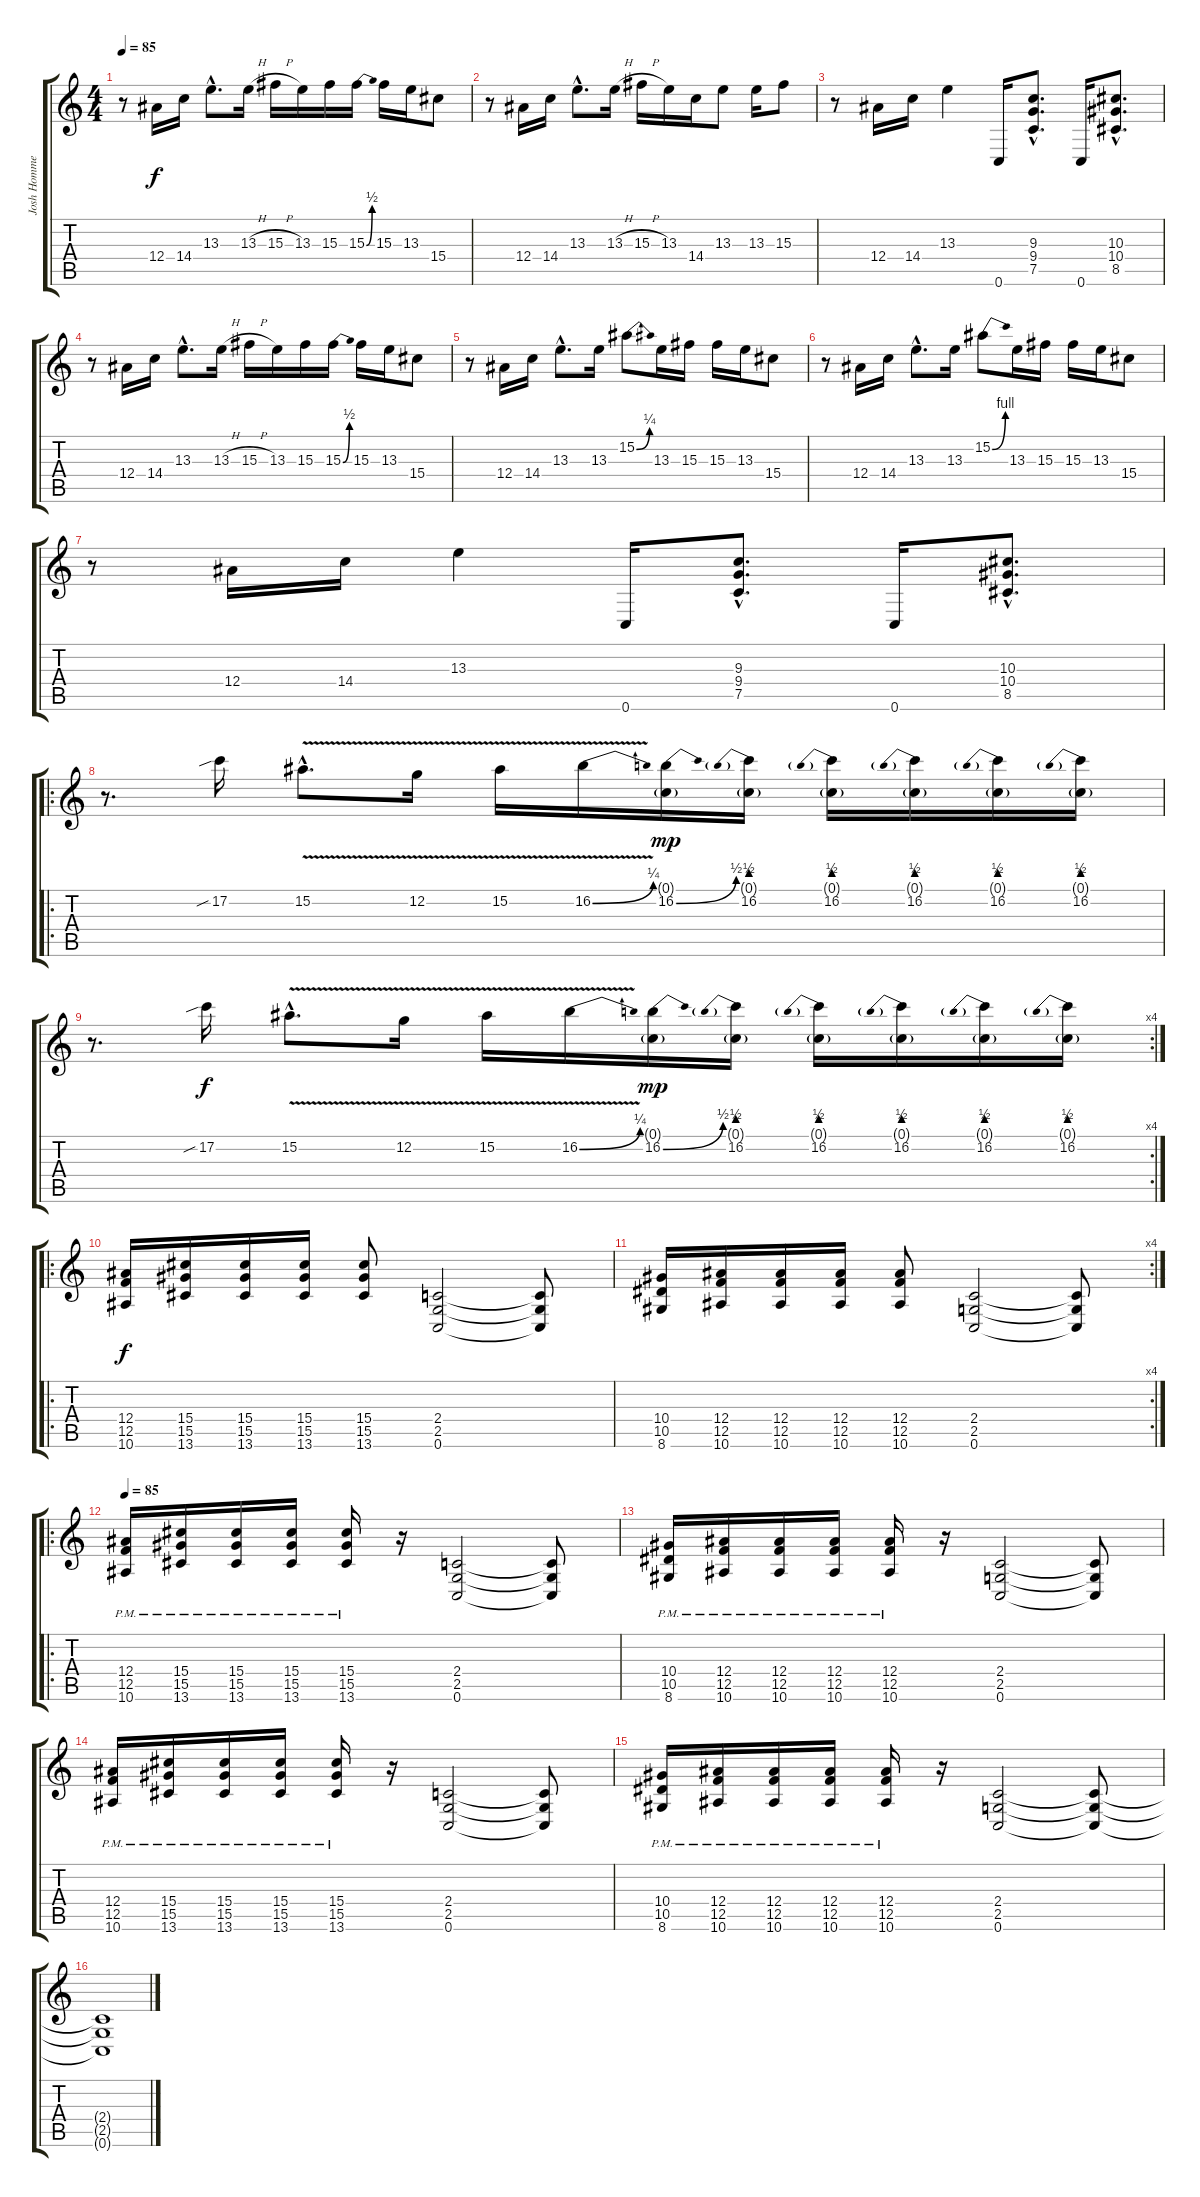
\track ("Josh Homme" "Josh Homme") {instrument overdrivenguitar}
\staff {score tabs}
\tuning (C4 G3 Eb3 Bb2 F2 C2) {hide}
\ts (4 4)
\tempo 85
\clef g2
\ks c
r.8{dy f} 12.4.16 14.4.16 13.3{hac}.8{d} 13.3{h}.16 15.3{h}.16 13.3.16 15.3.16 15.3{be (bend 0 0 60 2)}.16 15.3.16 13.3.16 15.4.8 |
r.8 12.4.16 14.4.16 13.3{hac}.8{d} 13.3{h}.16 15.3{h}.16 13.3.16 14.4.16 13.3.8 13.3.16 15.3.8 |
r.8 12.4.16 14.4.16 13.3.4 0.6.16 (9.3{hac} 9.4{hac} 7.5{hac}).8{d} 0.6.16 (10.3{hac} 10.4{hac} 8.5{hac}).8{d} |
r.8 12.4.16 14.4.16 13.3{hac}.8{d} 13.3{h}.16 15.3{h}.16 13.3.16 15.3.16 15.3{be (bend 0 0 60 2)}.16 15.3.16 13.3.16 15.4.8 |
r.8 12.4.16 14.4.16 13.3{hac}.8{d} 13.3.16 15.2{be (bend 0 0 60 1)}.8 13.3.16 15.3.16 15.3.16 13.3.16 15.4.8 |
r.8 12.4.16 14.4.16 13.3{hac}.8{d} 13.3.16 15.2{be (bend 0 0 60 4)}.8 13.3.16 15.3.16 15.3.16 13.3.16 15.4.8 |
r.8 12.4.16 14.4.16 13.3.4 0.6.16 (9.3{hac} 9.4{hac} 7.5{hac}).8{d} 0.6.16 (10.3{hac} 10.4{hac} 8.5{hac}).8{d} |
\ro
r.8{d} 17.2{sib}.16 15.2{v hac}.8{d} 12.2{v}.16 15.2{v}.16 16.2{be (bend 0 0 60 1) v}.16 (0.1{g} 16.2{be (bend 0 0 60 2)}).16{dy mp} (0.1{g} 16.2{be (prebend 0 2 60 2)}).16 (0.1{g} 16.2{be (prebend 0 2 60 2)}).16 (0.1{g} 16.2{be (prebend 0 2 60 2)}).16 (0.1{g} 16.2{be (prebend 0 2 60 2)}).16 (0.1{g} 16.2{be (prebend 0 2 60 2)}).16 |
\rc 4
r.8{d} 17.2{sib}.16{dy f} 15.2{v hac}.8{d} 12.2{v}.16 15.2{v}.16 16.2{be (bend 0 0 60 1) v}.16 (0.1{g} 16.2{be (bend 0 0 60 2)}).16{dy mp} (0.1{g} 16.2{be (prebend 0 2 60 2)}).16 (0.1{g} 16.2{be (prebend 0 2 60 2)}).16 (0.1{g} 16.2{be (prebend 0 2 60 2)}).16 (0.1{g} 16.2{be (prebend 0 2 60 2)}).16 (0.1{g} 16.2{be (prebend 0 2 60 2)}).16 |
\ro
(12.4 12.5 10.6).16{dy f} (15.4 15.5 13.6).16 (15.4 15.5 13.6).16 (15.4 15.5 13.6).16 (15.4 15.5 13.6).8 (2.4 2.5 0.6).2 (2.4{t} 2.5{t} 0.6{t}).8 |
\rc 4
(10.4 10.5 8.6).16 (12.4 12.5 10.6).16 (12.4 12.5 10.6).16 (12.4 12.5 10.6).16 (12.4 12.5 10.6).8 (2.4 2.5 0.6).2 (2.4{t} 2.5{t} 0.6{t}).8 |
\ro
\tempo 85
(12.4{pm} 12.5{pm} 10.6{pm}).16 (15.4{pm} 15.5{pm} 13.6{pm}).16 (15.4{pm} 15.5{pm} 13.6{pm}).16 (15.4{pm} 15.5{pm} 13.6{pm}).16 (15.4{pm} 15.5{pm} 13.6{pm}).16 r.16 (2.4 2.5 0.6).2 (2.4{t} 2.5{t} 0.6{t}).8 |
(10.4{pm} 10.5{pm} 8.6{pm}).16 (12.4{pm} 12.5{pm} 10.6{pm}).16 (12.4{pm} 12.5{pm} 10.6{pm}).16 (12.4{pm} 12.5{pm} 10.6{pm}).16 (12.4{pm} 12.5{pm} 10.6{pm}).16 r.16 (2.4 2.5 0.6).2 (2.4{t} 2.5{t} 0.6{t}).8 |
(12.4{pm} 12.5{pm} 10.6{pm}).16 (15.4{pm} 15.5{pm} 13.6{pm}).16 (15.4{pm} 15.5{pm} 13.6{pm}).16 (15.4{pm} 15.5{pm} 13.6{pm}).16 (15.4{pm} 15.5{pm} 13.6{pm}).16 r.16 (2.4 2.5 0.6).2 (2.4{t} 2.5{t} 0.6{t}).8 |
(10.4{pm} 10.5{pm} 8.6{pm}).16 (12.4{pm} 12.5{pm} 10.6{pm}).16 (12.4{pm} 12.5{pm} 10.6{pm}).16 (12.4{pm} 12.5{pm} 10.6{pm}).16 (12.4{pm} 12.5{pm} 10.6{pm}).16 r.16 (2.4 2.5 0.6).2 (2.4{t} 2.5{t} 0.6{t}).8{volume 0} |
(2.4{t} 2.5{t} 0.6{t}).1
